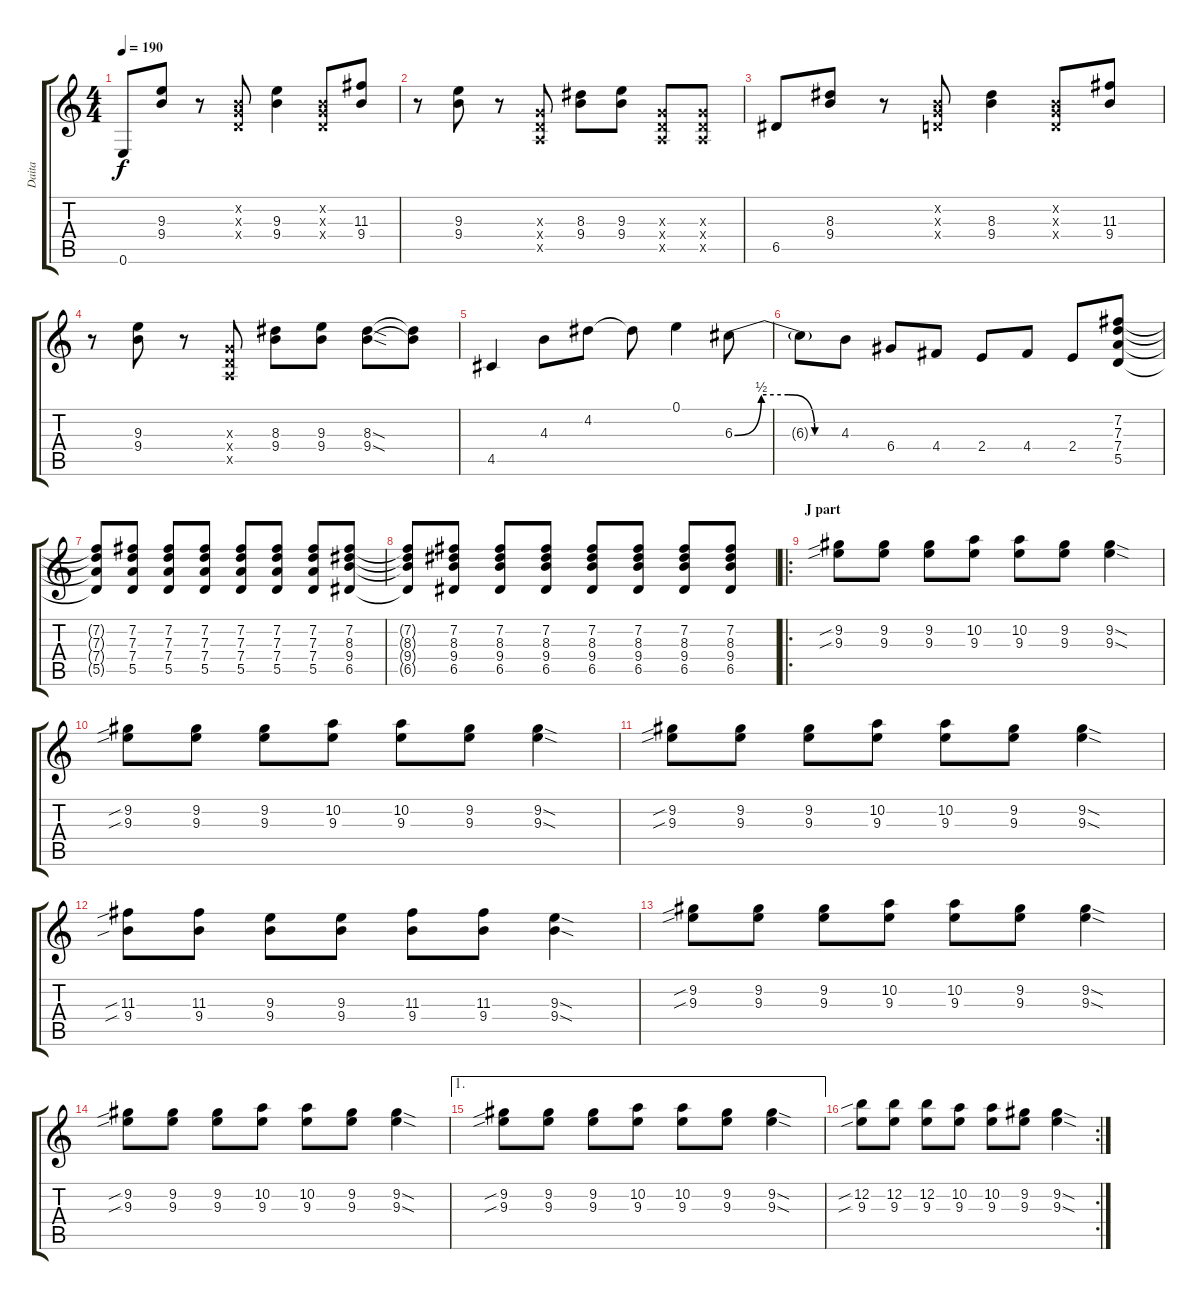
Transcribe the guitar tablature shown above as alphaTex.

\track ("Daita" "Daita") {instrument distortionguitar}
\staff {score tabs}
\tuning (E4 B3 G3 D3 A2 E2) {hide}
\ts (4 4)
\tempo 190
\clef g2
\ks c
0.6.8{dy f} (9.3 9.4).8 r.8 (0.2{x} 0.3{x} 0.4{x}).8 (9.3 9.4).4 (0.2{x} 0.3{x} 0.4{x}).8 (11.3 9.4).8 |
r.8 (9.3 9.4).8 r.8 (0.3{x} 0.4{x} 0.5{x}).8 (8.3 9.4).8 (9.3 9.4).8 (0.3{x} 0.4{x} 0.5{x}).8 (0.3{x} 0.4{x} 0.5{x}).8 |
6.5.8 (8.3 9.4).8 r.8 (0.2{x} 0.3{x} 0.4{x}).8 (8.3 9.4).4 (0.2{x} 0.3{x} 0.4{x}).8 (11.3 9.4).8 |
r.8 (9.3 9.4).8 r.8 (0.3{x} 0.4{x} 0.5{x}).8 (8.3 9.4).8 (9.3 9.4).8 (8.3{sod} 9.4{sod}).8 (8.3{t} 9.4{t}).8 |
4.5.4 4.3.8 4.2.8 4.2{t}.8 0.1.4 6.3{be (custom 0 0 15 2 30 2 45 0 60 0)}.8 |
6.3{t}.8 4.3.8 6.4.8 4.4.8 2.4.8 4.4.8 2.4.8 (7.2 7.3 7.4 5.5).8 |
(7.2{t} 7.3{t} 7.4{t} 5.5{t}).8 (7.2 7.3 7.4 5.5).8 (7.2 7.3 7.4 5.5).8 (7.2 7.3 7.4 5.5).8 (7.2 7.3 7.4 5.5).8 (7.2 7.3 7.4 5.5).8 (7.2 7.3 7.4 5.5).8 (7.2 8.3 9.4 6.5).8 |
(7.2{t} 8.3{t} 9.4{t} 6.5{t}).8 (7.2 8.3 9.4 6.5).8 (7.2 8.3 9.4 6.5).8 (7.2 8.3 9.4 6.5).8 (7.2 8.3 9.4 6.5).8 (7.2 8.3 9.4 6.5).8 (7.2 8.3 9.4 6.5).8 (7.2 8.3 9.4 6.5).8 |
\ro
\section ("" "J part")
(9.2{sib} 9.3{sib}).8 (9.2 9.3).8 (9.2 9.3).8 (10.2 9.3).8 (10.2 9.3).8 (9.2 9.3).8 (9.2{sod} 9.3{sod}).4 |
(9.2{sib} 9.3{sib}).8 (9.2 9.3).8 (9.2 9.3).8 (10.2 9.3).8 (10.2 9.3).8 (9.2 9.3).8 (9.2{sod} 9.3{sod}).4 |
(9.2{sib} 9.3{sib}).8 (9.2 9.3).8 (9.2 9.3).8 (10.2 9.3).8 (10.2 9.3).8 (9.2 9.3).8 (9.2{sod} 9.3{sod}).4 |
(11.3{sib} 9.4{sib}).8 (11.3 9.4).8 (9.3 9.4).8 (9.3 9.4).8 (11.3 9.4).8 (11.3 9.4).8 (9.3{sod} 9.4{sod}).4 |
(9.2{sib} 9.3{sib}).8 (9.2 9.3).8 (9.2 9.3).8 (10.2 9.3).8 (10.2 9.3).8 (9.2 9.3).8 (9.2{sod} 9.3{sod}).4 |
(9.2{sib} 9.3{sib}).8 (9.2 9.3).8 (9.2 9.3).8 (10.2 9.3).8 (10.2 9.3).8 (9.2 9.3).8 (9.2{sod} 9.3{sod}).4 |
\ae 1
(9.2{sib} 9.3{sib}).8 (9.2 9.3).8 (9.2 9.3).8 (10.2 9.3).8 (10.2 9.3).8 (9.2 9.3).8 (9.2{sod} 9.3{sod}).4 |
\rc 2
(12.2{sib} 9.3{sib}).8 (12.2 9.3).8 (12.2 9.3).8 (10.2 9.3).8 (10.2 9.3).8 (9.2 9.3).8 (9.2{sod} 9.3{sod}).4
